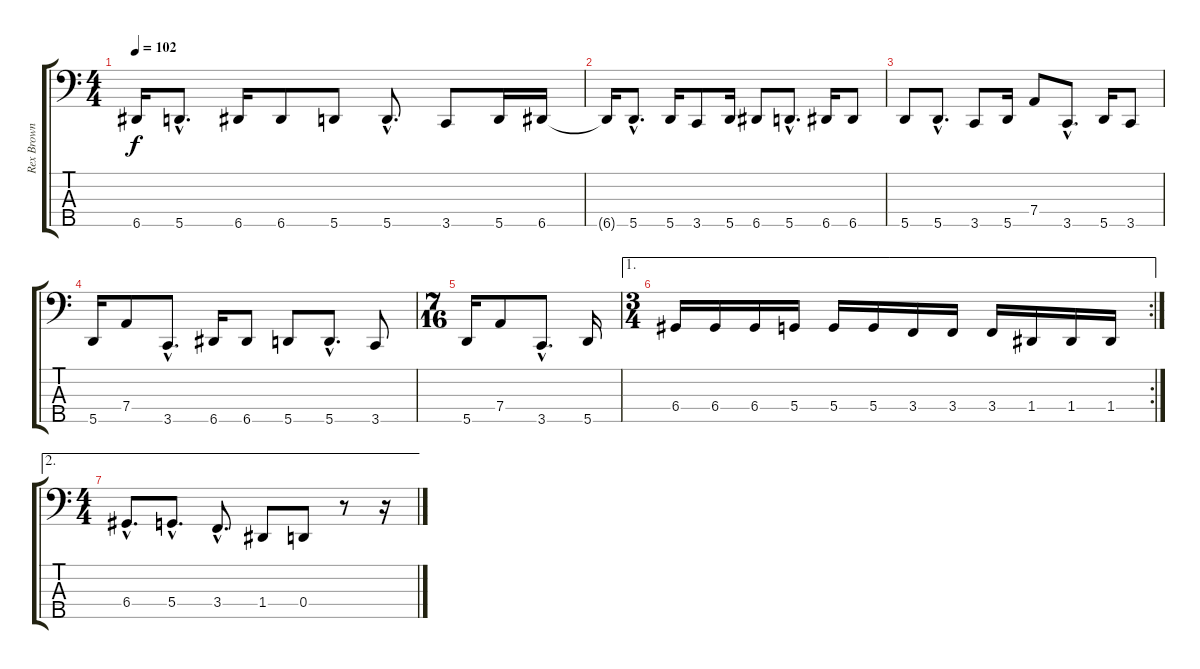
\track ("Rex Brown (Basse)" "Rex Brown ") {instrument electricbasspick}
\staff {score tabs}
\tuning (F2 C2 G1 D1 A0) {hide}
\ts (4 4)
\tempo 102
\clef f4
\ks c
6.5{t}.16{dy f} 5.5{hac}.8{d} 6.5.16 6.5.8 5.5.8 5.5{hac}.8{d} 3.5.8 5.5.16 6.5.16 |
6.5{t}.16 5.5{hac}.8{d} 5.5.16 3.5.8 5.5.16 6.5.8 5.5{hac}.8{d} 6.5.16 6.5.8 |
5.5.8 5.5{hac}.8{d} 3.5.8 5.5.16 7.4.8 3.5{hac}.8{d} 5.5.16 3.5.8 |
5.5.16 7.4.8 3.5{hac}.8{d} 6.5.16 6.5.8 5.5.8 5.5{hac}.8{d} 3.5.8 |
\ts (7 16)
5.5.16 7.4.8 3.5{hac}.8{d} 5.5.16 |
\ae 1
\rc 2
\ts (3 4)
6.4.16 6.4.16 6.4.16 5.4.16 5.4.16 5.4.16 3.4.16 3.4.16 3.4.16 1.4.16 1.4.16 1.4.16 |
\ae 2
\ts (4 4)
6.4{hac}.8{d} 5.4{hac}.8{d} 3.4{hac}.8{d} 1.4.8 0.4.8 r.8 r.16
